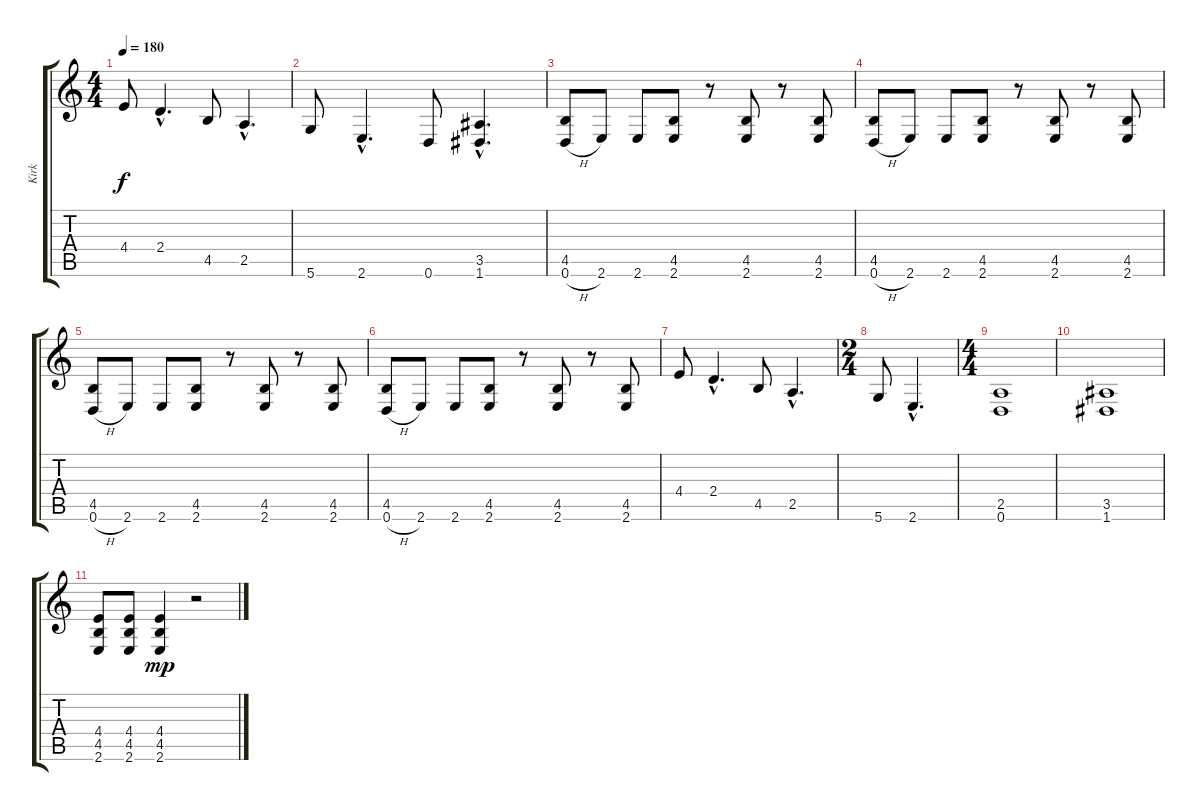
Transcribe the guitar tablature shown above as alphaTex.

\track ("Kirk" "Kirk") {instrument distortionguitar}
\staff {score tabs}
\tuning (D4 A3 F3 C3 G2 D2) {hide}
\ts (4 4)
\tempo 180
\clef g2
\ks c
4.4.8{dy f} 2.4{hac}.4{d} 4.5.8 2.5{hac}.4{d} |
5.6.8 2.6{hac}.4{d} 0.6.8 (3.5{hac} 1.6{hac}).4{d} |
(4.5 0.6{h}).8 2.6.8 2.6.8 (4.5 2.6).8 r.8 (4.5 2.6).8 r.8 (4.5 2.6).8 |
(4.5 0.6{h}).8 2.6.8 2.6.8 (4.5 2.6).8 r.8 (4.5 2.6).8 r.8 (4.5 2.6).8 |
(4.5 0.6{h}).8 2.6.8 2.6.8 (4.5 2.6).8 r.8 (4.5 2.6).8 r.8 (4.5 2.6).8 |
(4.5 0.6{h}).8 2.6.8 2.6.8 (4.5 2.6).8 r.8 (4.5 2.6).8 r.8 (4.5 2.6).8 |
4.4.8 2.4{hac}.4{d} 4.5.8 2.5{hac}.4{d} |
\ts (2 4)
5.6.8 2.6{hac}.4{d} |
\ts (4 4)
(2.5 0.6).1 |
(3.5 1.6).1 |
(4.4 4.5 2.6).8 (4.4 4.5 2.6).8 (4.4 4.5 2.6).4{dy mp} r.2
